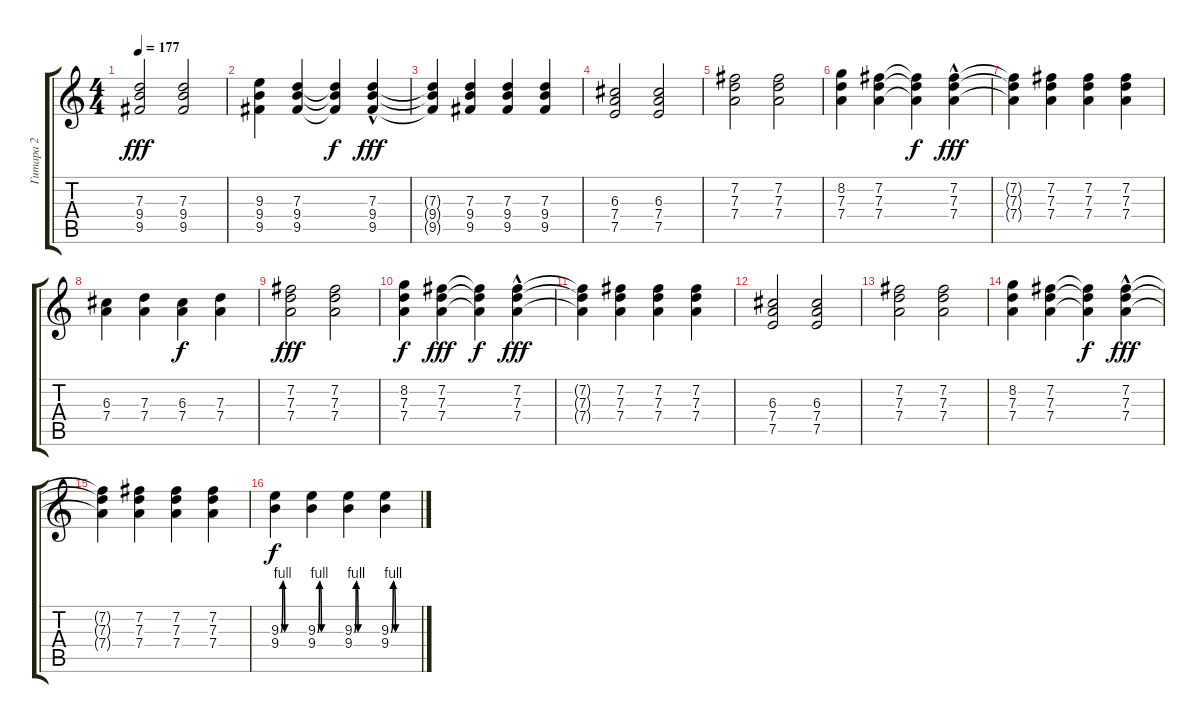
\track ("Гитара 2" "Гитара 2") {instrument distortionguitar}
\staff {score tabs}
\tuning (E4 B3 G3 D3 A2 E2) {hide}
\ts (4 4)
\tempo 177
\clef g2
\ks c
(7.3 9.4 9.5).2{dy fff} (7.3 9.4 9.5).2 |
(9.3 9.4 9.5).4 (7.3 9.4 9.5).4 (7.3{t} 9.4{t} 9.5{t}).4{dy f} (7.3{hac} 9.4{hac} 9.5).4{dy fff} |
(7.3{t} 9.4{t} 9.5{t}).4 (7.3 9.4 9.5).4 (7.3 9.4 9.5).4 (7.3 9.4 9.5).4 |
(6.3 7.4 7.5).2 (6.3 7.4 7.5).2 |
(7.2 7.3 7.4).2 (7.2 7.3 7.4).2 |
(8.2 7.3 7.4).4 (7.2 7.3 7.4).4 (7.2{t} 7.3{t} 7.4{t}).4{dy f} (7.2{hac} 7.3{hac} 7.4).4{dy fff} |
(7.2{t} 7.3{t} 7.4{t}).4 (7.2 7.3 7.4).4 (7.2 7.3 7.4).4 (7.2 7.3 7.4).4 |
(6.3 7.4).4 (7.3 7.4).4 (6.3 7.4).4{dy f} (7.3 7.4).4 |
(7.2 7.3 7.4).2{dy fff} (7.2 7.3 7.4).2 |
(8.2 7.3 7.4).4{dy f} (7.2 7.3 7.4).4{dy fff} (7.2{t} 7.3{t} 7.4{t}).4{dy f} (7.2{hac} 7.3{hac} 7.4).4{dy fff} |
(7.2{t} 7.3{t} 7.4{t}).4 (7.2 7.3 7.4).4 (7.2 7.3 7.4).4 (7.2 7.3 7.4).4 |
(6.3 7.4 7.5).2 (6.3 7.4 7.5).2 |
(7.2 7.3 7.4).2 (7.2 7.3 7.4).2 |
(8.2 7.3 7.4).4 (7.2 7.3 7.4).4 (7.2{t} 7.3{t} 7.4{t}).4{dy f} (7.2{hac} 7.3{hac} 7.4).4{dy fff} |
(7.2{t} 7.3{t} 7.4{t}).4 (7.2 7.3 7.4).4 (7.2 7.3 7.4).4 (7.2 7.3 7.4).4 |
(9.3{be (custom 0 0 5 4 10 0 15 0 60 0)} 9.4).4{dy f} (9.3{be (custom 0 0 5 4 10 0 15 0 60 0)} 9.4).4 (9.3{be (custom 0 0 5 4 10 0 15 0 60 0)} 9.4).4 (9.3{be (custom 0 0 5 4 10 0 15 0 60 0)} 9.4).4
